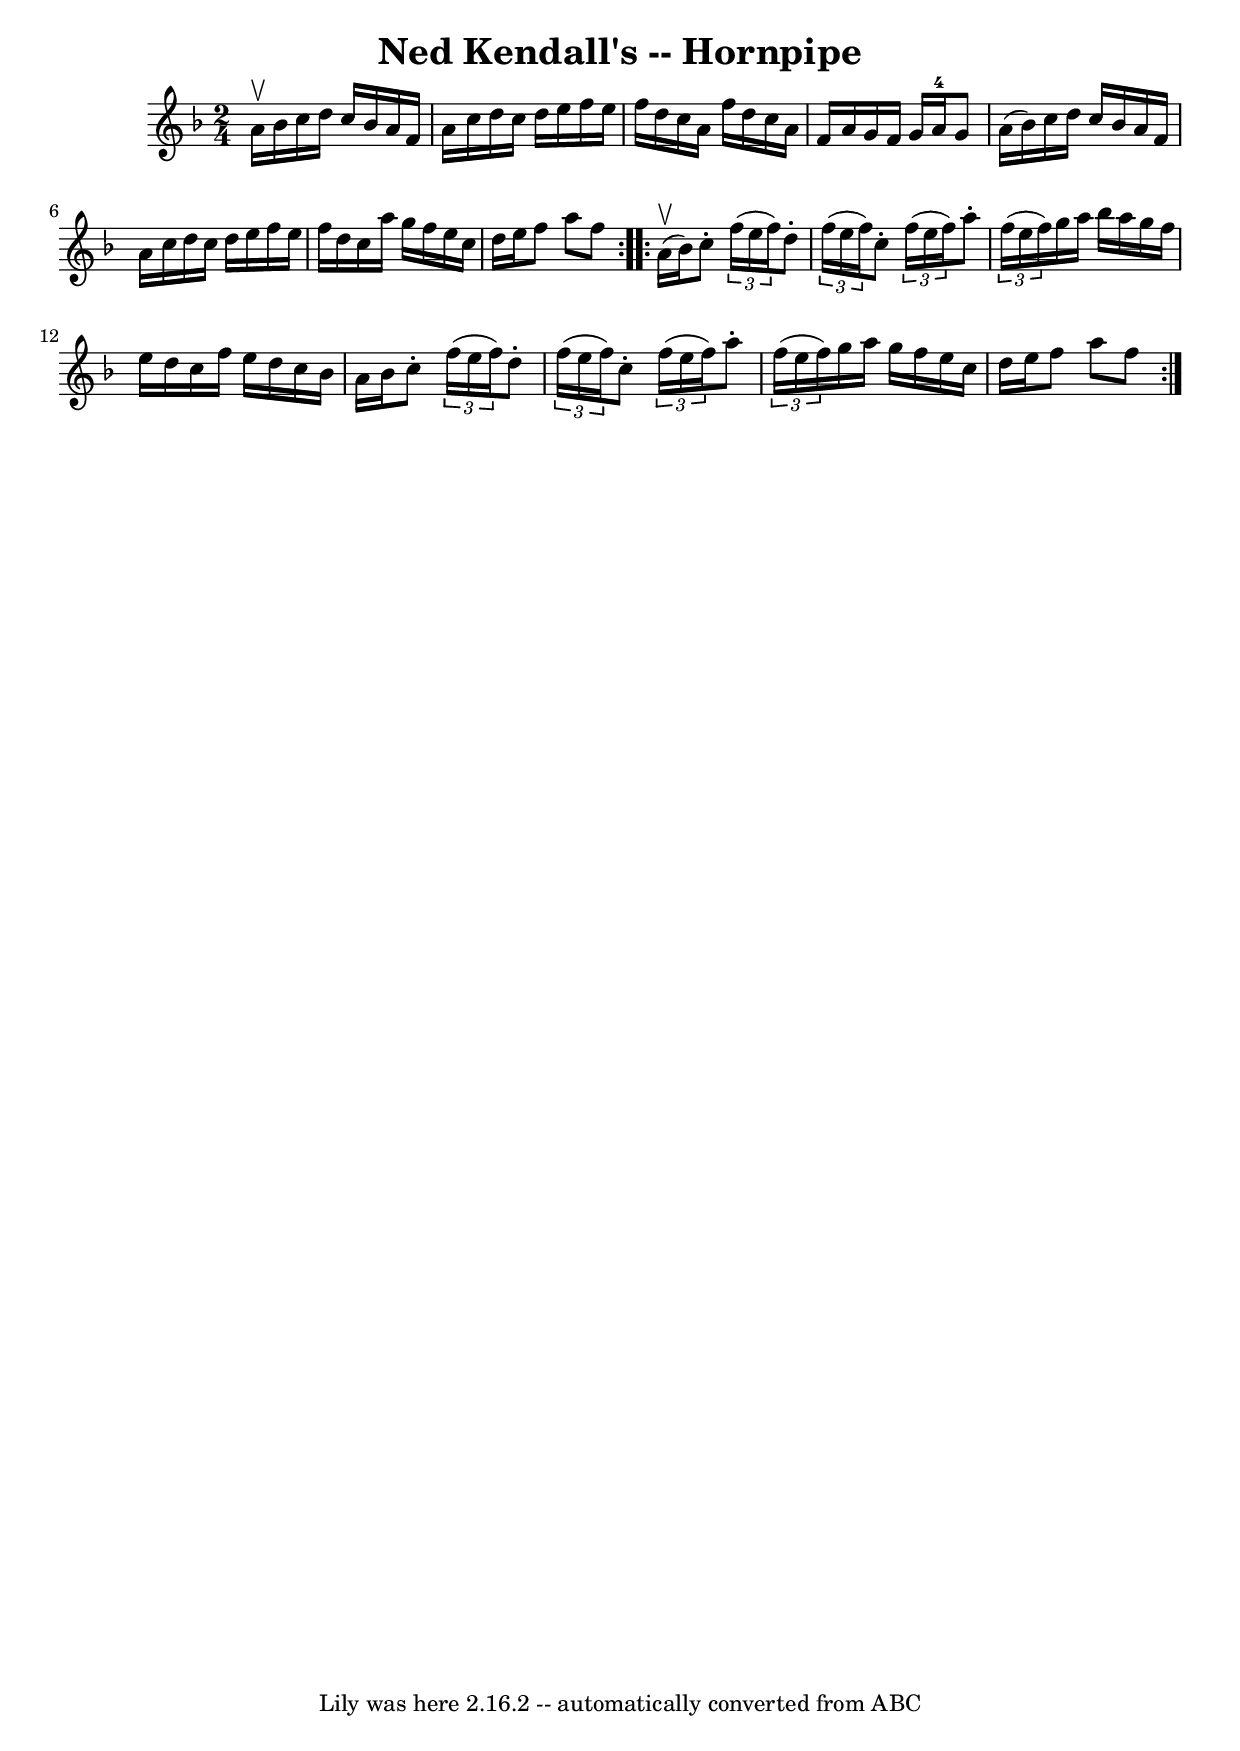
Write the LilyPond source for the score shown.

\version "2.16.2"
\include "Mammoth.ily"
\header {
  %% book = "Cole's 1000 Fiddle Tunes"
  crossRefNumber = "1"
  footnotes = ""
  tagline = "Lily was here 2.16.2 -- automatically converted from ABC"
  title = "Ned Kendall's -- Hornpipe"

}
voicedefault =  {



  \repeat volta 2 {

    \time 2/4 
    \key f \major
    a'16^\upbow bes'16  |
    c''16 d''16    
    c''16 bes'16 a'16 f'16 a'16 c''16  |
    d''16 c''16    
    d''16 e''16 f''16 e''16 f''16 d''16  |
    c''16 a'16    
    f''16 d''16 c''16 a'16 f'16 a'16  |
    g'16 f'16    
    g'16 a'16-4 g'8 a'16 (bes'16) |
    c''16 d''16    
    c''16 bes'16 a'16 f'16 a'16 c''16  |
    d''16 c''16    
    d''16 e''16 f''16 e''16 f''16 d''16  |
    c''16 a''16   
    g''16 f''16 e''16 c''16 d''16 e''16  |
    f''8 a''8    
    f''8  
  }     
  \repeat volta 2 {
    a'16 (^\upbow bes'16) |
    c''8 -. 
    \times 2/3 { f''16 (e''16 f''16) 
	       } d''8 -.   \times 2/3 {   
		 f''16 (e''16 f''16) 
	       } |
    c''8 -.   \times 2/3 { f''16 (
			   e''16 f''16) 
			 } a''8 -.   \times 2/3 { f''16 (e''16 f''16) 
						} 
    |
    g''16 a''16 bes''16 a''16 g''16 f''16 e''16    
    d''16  |
    c''16 f''16 e''16 d''16 c''16 bes'16 a'16   
    bes'16  |
    c''8 -.   \times 2/3 { f''16 (e''16 f''16) 
			 }   
    d''8 -.   \times 2/3 { f''16 (e''16 f''16) 
			 } |
    c''8 -.   
    \times 2/3 { f''16 (e''16 f''16) 
	       } a''8 -.   \times 2/3 { f''16 
					(e''16 f''16) 
				      } |
    g''16 a''16 g''16 f''16 e''16   
    c''16 d''16 e''16  |
    f''8 a''8 f''8  
  }   

}

\score{
  <<

    \context Staff="default"
    {
      \voicedefault 
      
    }

  >>
  \layout {
    
  }
  \midi {
  }

}
